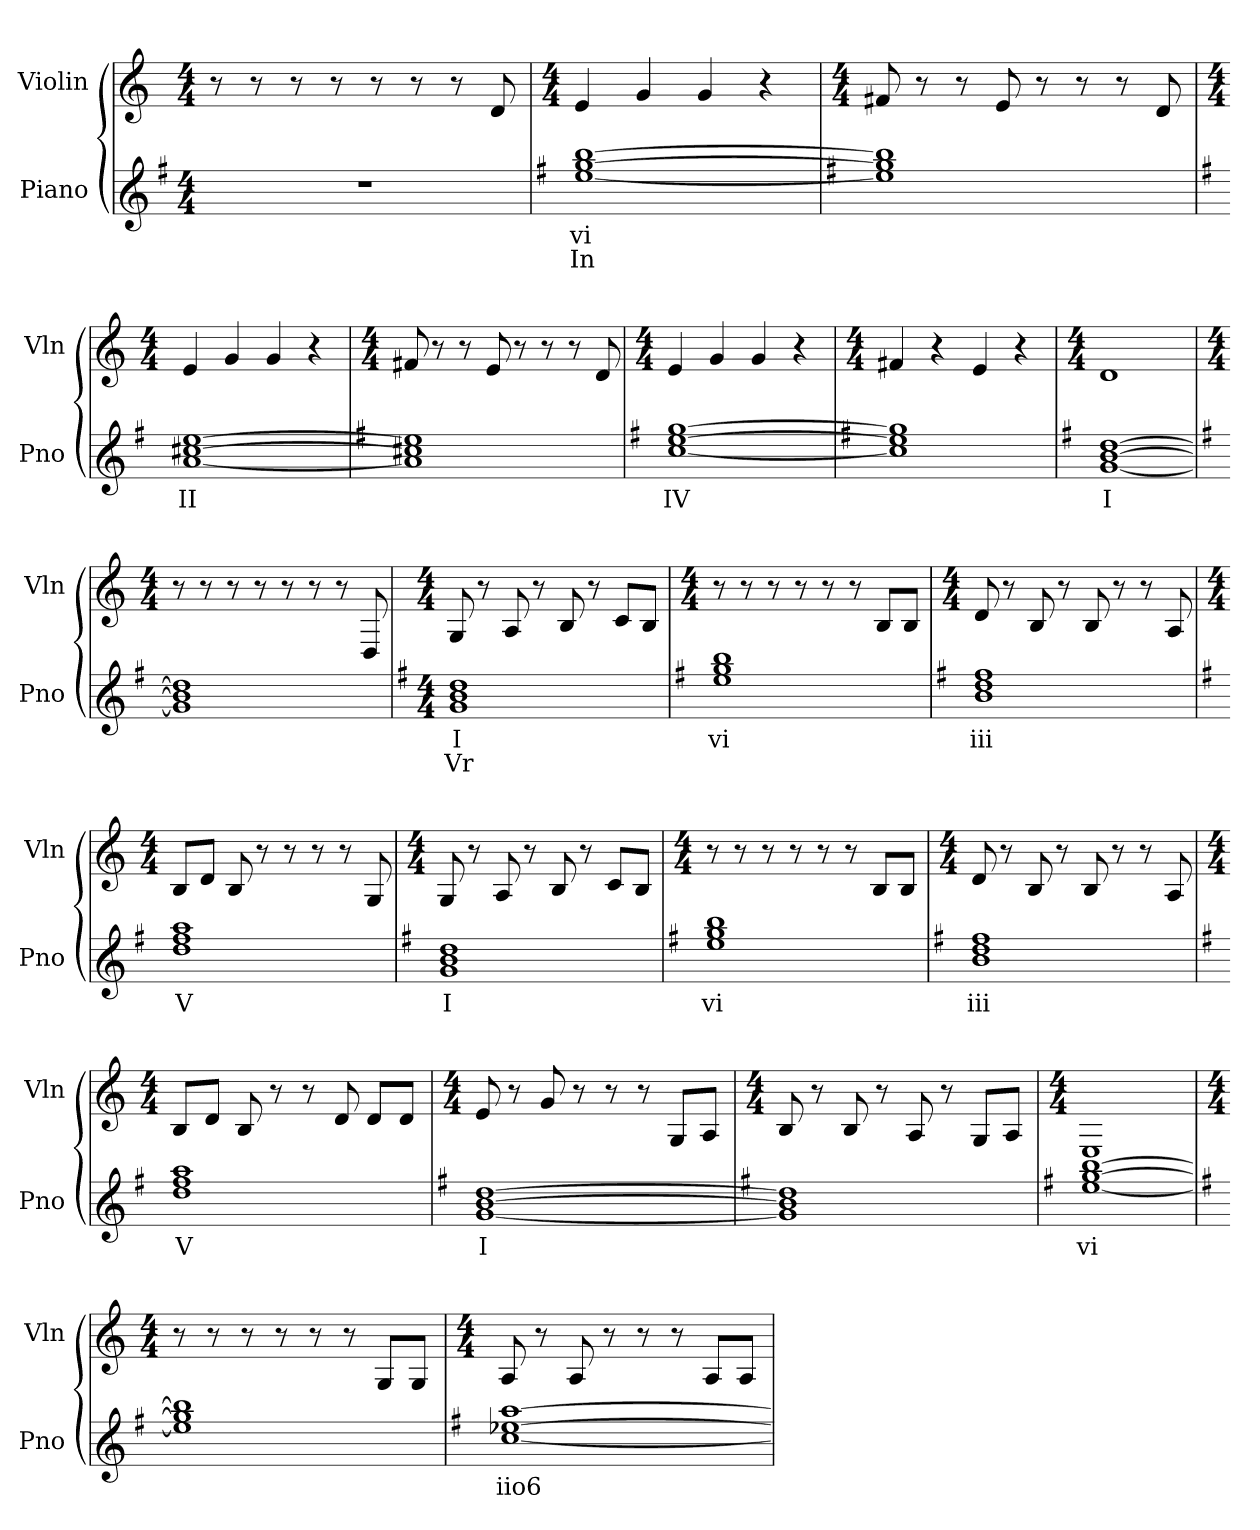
**kern	**text	**text	**kern
*part2	*part2	*part2	*part1
*staff2	*staff2	*staff2	*staff1
*I"Piano	*	*	*I"Violin
*I'Pno	*	*	*I'Vln
*k[f#]	*	*	*
*G:	*	*	*
*M4/4	*	*	*M4/4
=	=	=	=
1r	.	.	8r
.	.	.	8r
.	.	.	8r
.	.	.	8r
.	.	.	8r
.	.	.	8r
.	.	.	8r
.	.	.	8d
=	=	=	=
*k[f#]	*	*	*
*G:	*	*	*
*	*	*	*M4/4
[1ee [1gg [1bb	vi	In	4e
.	.	.	4g
.	.	.	4g
.	.	.	4r
=	=	=	=
*k[f#]	*	*	*
*G:	*	*	*
*	*	*	*M4/4
1ee] 1gg] 1bb]	.	.	8f#X
.	.	.	8r
.	.	.	8r
.	.	.	8e
.	.	.	8r
.	.	.	8r
.	.	.	8r
.	.	.	8d
=	=	=	=
*k[f#]	*	*	*
*G:	*	*	*
*	*	*	*M4/4
[1a [1cc#X [1ee	II	.	4e
.	.	.	4g
.	.	.	4g
.	.	.	4r
=	=	=	=
*k[f#]	*	*	*
*G:	*	*	*
*	*	*	*M4/4
1a] 1cc#X] 1ee]	.	.	8f#X
.	.	.	8r
.	.	.	8r
.	.	.	8e
.	.	.	8r
.	.	.	8r
.	.	.	8r
.	.	.	8d
=	=	=	=
*k[f#]	*	*	*
*G:	*	*	*
*	*	*	*M4/4
[1cc [1ee [1gg	IV	.	4e
.	.	.	4g
.	.	.	4g
.	.	.	4r
=	=	=	=
*k[f#]	*	*	*
*G:	*	*	*
*	*	*	*M4/4
1cc] 1ee] 1gg]	.	.	4f#X
.	.	.	4r
.	.	.	4e
.	.	.	4r
=	=	=	=
*k[f#]	*	*	*
*G:	*	*	*
*	*	*	*M4/4
[1g [1b [1dd	I	.	1d
=	=	=	=
*k[f#]	*	*	*
*G:	*	*	*
*	*	*	*M4/4
1g] 1b] 1dd]	.	.	8r
.	.	.	8r
.	.	.	8r
.	.	.	8r
.	.	.	8r
.	.	.	8r
.	.	.	8r
.	.	.	8D
=	=	=	=
*k[f#]	*	*	*
*G:	*	*	*
*M4/4	*	*	*M4/4
1g 1b 1dd	I	Vr	8G
.	.	.	8r
.	.	.	8A
.	.	.	8r
.	.	.	8B
.	.	.	8r
.	.	.	8cL
.	.	.	8BJ
=	=	=	=
*k[f#]	*	*	*
*G:	*	*	*
*	*	*	*M4/4
1ee 1gg 1bb	vi	.	8r
.	.	.	8r
.	.	.	8r
.	.	.	8r
.	.	.	8r
.	.	.	8r
.	.	.	8BL
.	.	.	8BJ
=	=	=	=
*k[f#]	*	*	*
*G:	*	*	*
*	*	*	*M4/4
1b 1dd 1ff#	iii	.	8d
.	.	.	8r
.	.	.	8B
.	.	.	8r
.	.	.	8B
.	.	.	8r
.	.	.	8r
.	.	.	8A
=	=	=	=
*k[f#]	*	*	*
*G:	*	*	*
*	*	*	*M4/4
1dd 1ff# 1aa	V	.	8BL
.	.	.	8dJ
.	.	.	8B
.	.	.	8r
.	.	.	8r
.	.	.	8r
.	.	.	8r
.	.	.	8G
=	=	=	=
*k[f#]	*	*	*
*G:	*	*	*
*	*	*	*M4/4
1g 1b 1dd	I	.	8G
.	.	.	8r
.	.	.	8A
.	.	.	8r
.	.	.	8B
.	.	.	8r
.	.	.	8cL
.	.	.	8BJ
=	=	=	=
*k[f#]	*	*	*
*G:	*	*	*
*	*	*	*M4/4
1ee 1gg 1bb	vi	.	8r
.	.	.	8r
.	.	.	8r
.	.	.	8r
.	.	.	8r
.	.	.	8r
.	.	.	8BL
.	.	.	8BJ
=	=	=	=
*k[f#]	*	*	*
*G:	*	*	*
*	*	*	*M4/4
1b 1dd 1ff#	iii	.	8d
.	.	.	8r
.	.	.	8B
.	.	.	8r
.	.	.	8B
.	.	.	8r
.	.	.	8r
.	.	.	8A
=	=	=	=
*k[f#]	*	*	*
*G:	*	*	*
*	*	*	*M4/4
1dd 1ff# 1aa	V	.	8BL
.	.	.	8dJ
.	.	.	8B
.	.	.	8r
.	.	.	8r
.	.	.	8d
.	.	.	8dL
.	.	.	8dJ
=	=	=	=
*k[f#]	*	*	*
*G:	*	*	*
*	*	*	*M4/4
[1g [1b [1dd	I	.	8e
.	.	.	8r
.	.	.	8g
.	.	.	8r
.	.	.	8r
.	.	.	8r
.	.	.	8GL
.	.	.	8AJ
=	=	=	=
*k[f#]	*	*	*
*G:	*	*	*
*	*	*	*M4/4
1g] 1b] 1dd]	.	.	8B
.	.	.	8r
.	.	.	8B
.	.	.	8r
.	.	.	8A
.	.	.	8r
.	.	.	8GL
.	.	.	8AJ
=	=	=	=
*k[f#]	*	*	*
*G:	*	*	*
*	*	*	*M4/4
[1ee [1gg [1bb	vi	.	1E
=	=	=	=
*k[f#]	*	*	*
*G:	*	*	*
*	*	*	*M4/4
1ee] 1gg] 1bb]	.	.	8r
.	.	.	8r
.	.	.	8r
.	.	.	8r
.	.	.	8r
.	.	.	8r
.	.	.	8GL
.	.	.	8GJ
=	=	=	=
*k[f#]	*	*	*
*G:	*	*	*
*	*	*	*M4/4
[1cc [1ee-X [1aa	iio6	.	8A
.	.	.	8r
.	.	.	8A
.	.	.	8r
.	.	.	8r
.	.	.	8r
.	.	.	8AL
.	.	.	8AJ
=	=	=	=
*-	*-	*-	*-
